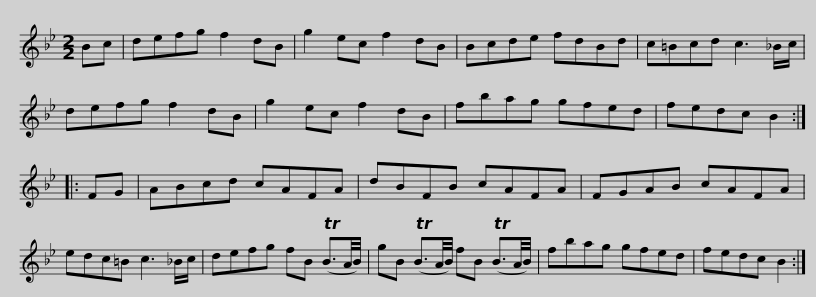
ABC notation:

X:1
L:1/8
M:2/2
I:linebreak $
K:Bb
V:1 treble
V:1
 Bc | defg f2 dB | g2 ec f2 dB | Bcde fdBd | c=Bcd c3 _B/c/ | %5
 defg f2 dB |$ g2 ec f2 dB | fbag gfed | fedc B2 :: FG | %10
 ABcd cAFA | dBFB cAFA |$ FGAB cAFA | edc=B c3 _B/c/ | defg fB (TB3/2A/4B/4) | %15
 gB (TB3/2A/4B/4) fB (TB3/2A/4B/4) | fbag gfed |$ fedc B2 :| %18
